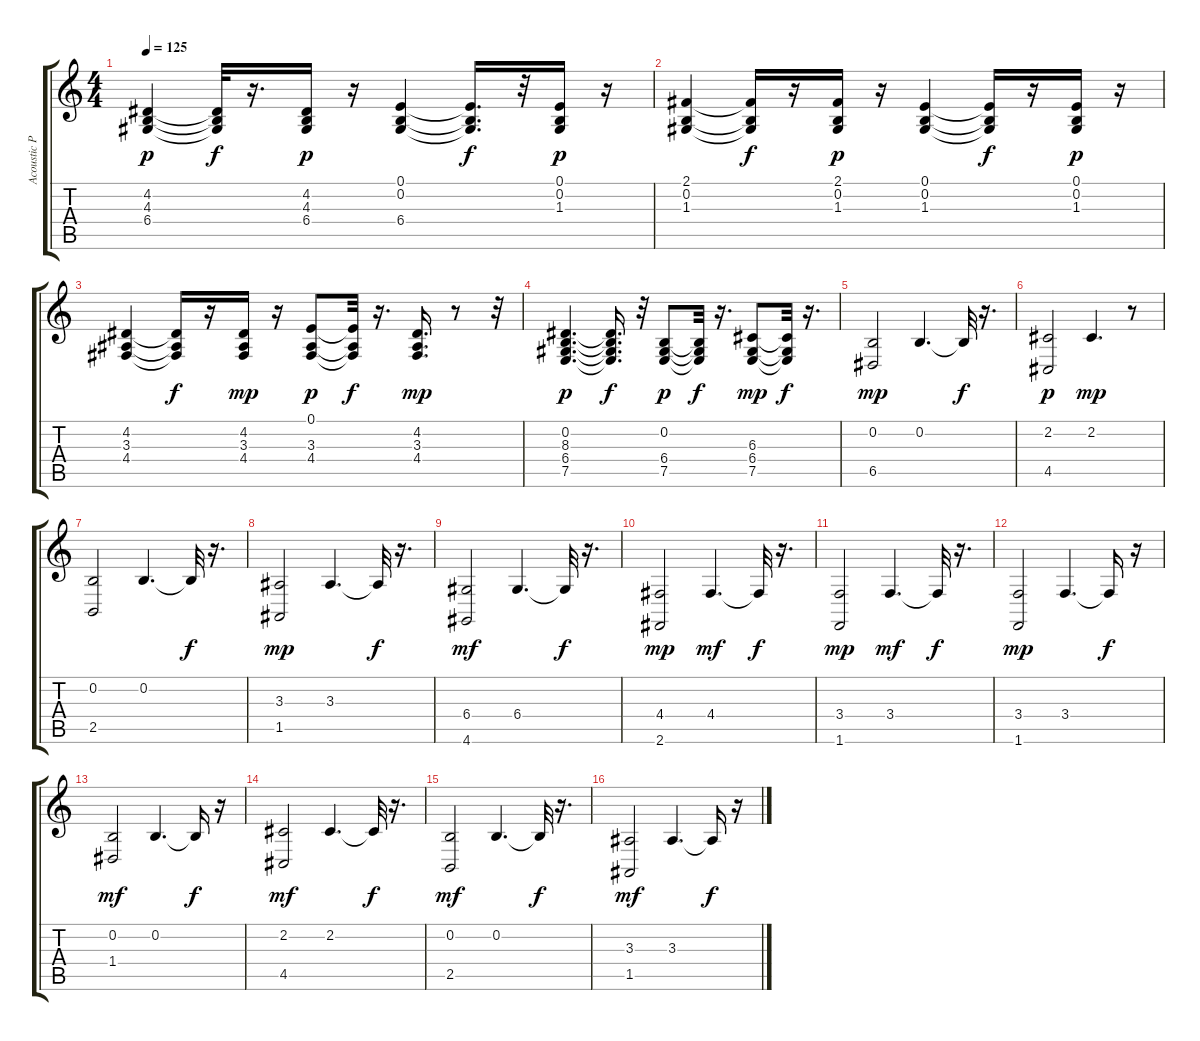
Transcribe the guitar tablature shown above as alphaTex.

\track ("Acoustic Piano Left Hand" "Acoustic P") {instrument acousticgrandpiano}
\staff {score tabs}
\tuning (E4 B3 G3 D3 A2 E2) {hide}
\ts (4 4)
\tempo 125
\clef g2
\ks c
(4.2 4.3 6.4).4{dy p} (4.2{t} 4.3{t} 6.4{t}).32{dy f} r.16{d} (4.2 4.3 6.4).16{dy p} r.16 (0.1 0.2 6.4).4 (0.1{t} 0.2{t} 6.4{t}).16{d dy f} r.32 (0.1 0.2 1.3).16{dy p} r.16 |
(2.1 0.2 1.3).4 (2.1{t} 0.2{t} 1.3{t}).16{dy f} r.16 (2.1 0.2 1.3).16{dy p} r.16 (0.1 0.2 1.3).4 (0.1{t} 0.2{t} 1.3{t}).16{dy f} r.16 (0.1 0.2 1.3).16{dy p} r.16 |
(4.2 3.3 4.4).4 (4.2{t} 3.3{t} 4.4{t}).16{dy f} r.16 (4.2 3.3 4.4).16{dy mp} r.16 (0.1 3.3 4.4).8{dy p} (0.1{t} 3.3{t} 4.4{t}).32{dy f} r.16{d} (4.2 3.3 4.4).16{d dy mp} r.8 r.32 |
(0.2 8.3 6.4 7.5).4{d dy p} (0.2{t} 8.3{t} 6.4{t} 7.5{t}).16{d dy f} r.32 (0.2 6.4 7.5).8{dy p} (0.2{t} 6.4{t} 7.5{t}).32{dy f} r.16{d} (6.3 6.4 7.5).8{dy mp} (6.3{t} 6.4{t} 7.5{t}).32{dy f} r.16{d} |
(0.2 6.5).2{dy mp} 0.2.4{d} 0.2{t}.32{dy f} r.16{d} |
(2.2 4.5).2{dy p} 2.2.4{d dy mp} r.8 |
(0.2 2.5).2 0.2.4{d} 0.2{t}.32{dy f} r.16{d} |
(3.3 1.5).2{dy mp} 3.3.4{d} 3.3{t}.32{dy f} r.16{d} |
(6.4 4.6).2{dy mf} 6.4.4{d} 6.4{t}.32{dy f} r.16{d} |
(4.4 2.6).2{dy mp} 4.4.4{d dy mf} 4.4{t}.32{dy f} r.16{d} |
(3.4 1.6).2{dy mp} 3.4.4{d dy mf} 3.4{t}.32{dy f} r.16{d} |
(3.4 1.6).2{dy mp} 3.4.4{d} 3.4{t}.16{dy f} r.16 |
(0.2 1.4).2{dy mf} 0.2.4{d} 0.2{t}.16{dy f} r.16 |
(2.2 4.5).2{dy mf} 2.2.4{d} 2.2{t}.32{dy f} r.16{d} |
(0.2 2.5).2{dy mf} 0.2.4{d} 0.2{t}.32{dy f} r.16{d} |
(3.3 1.5).2{dy mf} 3.3.4{d} 3.3{t}.16{dy f} r.16
